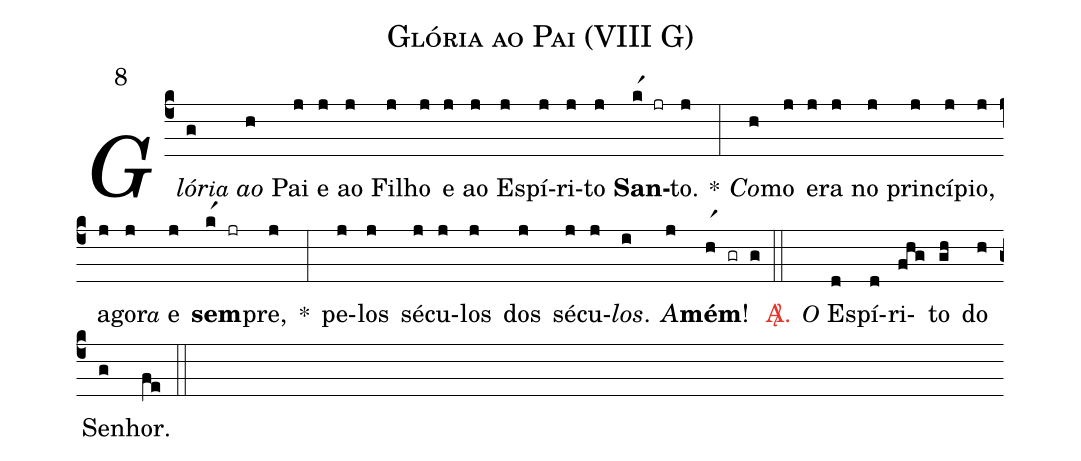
name: Glória ao Pai (VIII G);
mode: 8;
%%
(c4)

<i>Glór</i><e>ia</e>(g) <i>ao</i>(h) Pai(j) e(j) ao(j) Fi(j)lho(j) e(j) ao(j) Es(j)pí(j)ri(j)to(j) <b>San</b>(kr1 jr)to.(j) *(:) <i>Co</i>(h)mo(j) e(j)ra(j) no(j) prin(j)cí(j)pio,(j) a(j)go(j)r<e>a</e> e(j) <b>sem</b>(kr1 jr)pre,(j) *(:) pe(j)los(j) sé(j)cu(j)los(j) dos(j)

sé(j)cu(j)<i>los</i>.(i) <i>A</i>(j)<b>mém</b>!(hr1 gr g)

(::)

<c><sp>A/</sp>.</c>() <e>O</e> Es(d)pí(d)ri(fhg)to(gh) do(h) Se(g)nhor.(fe)

(::)
